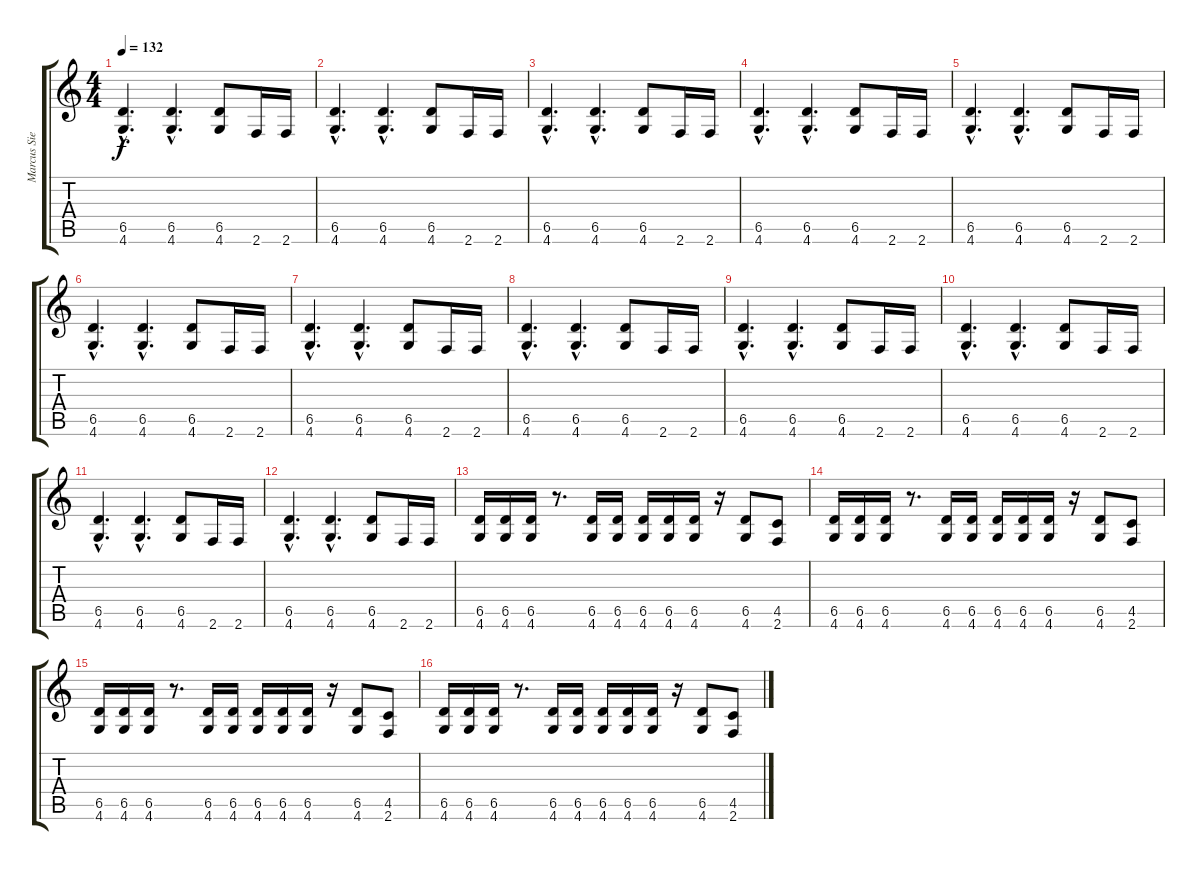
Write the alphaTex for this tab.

\track ("Marcus Siepen" "Marcus Sie") {instrument distortionguitar}
\staff {score tabs}
\tuning (Eb4 Bb3 Gb3 Db3 Ab2 Eb2) {hide}
\ts (4 4)
\tempo 132
\clef g2
\ks c
(6.5{hac} 4.6{hac}).4{d dy f} (6.5{hac} 4.6{hac}).4{d} (6.5 4.6).8 2.6.16 2.6.16 |
(6.5{hac} 4.6{hac}).4{d} (6.5{hac} 4.6{hac}).4{d} (6.5 4.6).8 2.6.16 2.6.16 |
(6.5{hac} 4.6{hac}).4{d} (6.5{hac} 4.6{hac}).4{d} (6.5 4.6).8 2.6.16 2.6.16 |
(6.5{hac} 4.6{hac}).4{d} (6.5{hac} 4.6{hac}).4{d} (6.5 4.6).8 2.6.16 2.6.16 |
(6.5{hac} 4.6{hac}).4{d} (6.5{hac} 4.6{hac}).4{d} (6.5 4.6).8 2.6.16 2.6.16 |
(6.5{hac} 4.6{hac}).4{d} (6.5{hac} 4.6{hac}).4{d} (6.5 4.6).8 2.6.16 2.6.16 |
(6.5{hac} 4.6{hac}).4{d} (6.5{hac} 4.6{hac}).4{d} (6.5 4.6).8 2.6.16 2.6.16 |
(6.5{hac} 4.6{hac}).4{d} (6.5{hac} 4.6{hac}).4{d} (6.5 4.6).8 2.6.16 2.6.16 |
(6.5{hac} 4.6{hac}).4{d} (6.5{hac} 4.6{hac}).4{d} (6.5 4.6).8 2.6.16 2.6.16 |
(6.5{hac} 4.6{hac}).4{d} (6.5{hac} 4.6{hac}).4{d} (6.5 4.6).8 2.6.16 2.6.16 |
(6.5{hac} 4.6{hac}).4{d} (6.5{hac} 4.6{hac}).4{d} (6.5 4.6).8 2.6.16 2.6.16 |
(6.5{hac} 4.6{hac}).4{d} (6.5{hac} 4.6{hac}).4{d} (6.5 4.6).8 2.6.16 2.6.16 |
(6.5 4.6).16 (6.5 4.6).16 (6.5 4.6).16 r.8{d} (6.5 4.6).16 (6.5 4.6).16 (6.5 4.6).16 (6.5 4.6).16 (6.5 4.6).16 r.16 (6.5 4.6).8 (4.5 2.6).8 |
(6.5 4.6).16 (6.5 4.6).16 (6.5 4.6).16 r.8{d} (6.5 4.6).16 (6.5 4.6).16 (6.5 4.6).16 (6.5 4.6).16 (6.5 4.6).16 r.16 (6.5 4.6).8 (4.5 2.6).8 |
(6.5 4.6).16 (6.5 4.6).16 (6.5 4.6).16 r.8{d} (6.5 4.6).16 (6.5 4.6).16 (6.5 4.6).16 (6.5 4.6).16 (6.5 4.6).16 r.16 (6.5 4.6).8 (4.5 2.6).8 |
(6.5 4.6).16 (6.5 4.6).16 (6.5 4.6).16 r.8{d} (6.5 4.6).16 (6.5 4.6).16 (6.5 4.6).16 (6.5 4.6).16 (6.5 4.6).16 r.16 (6.5 4.6).8 (4.5 2.6).8
